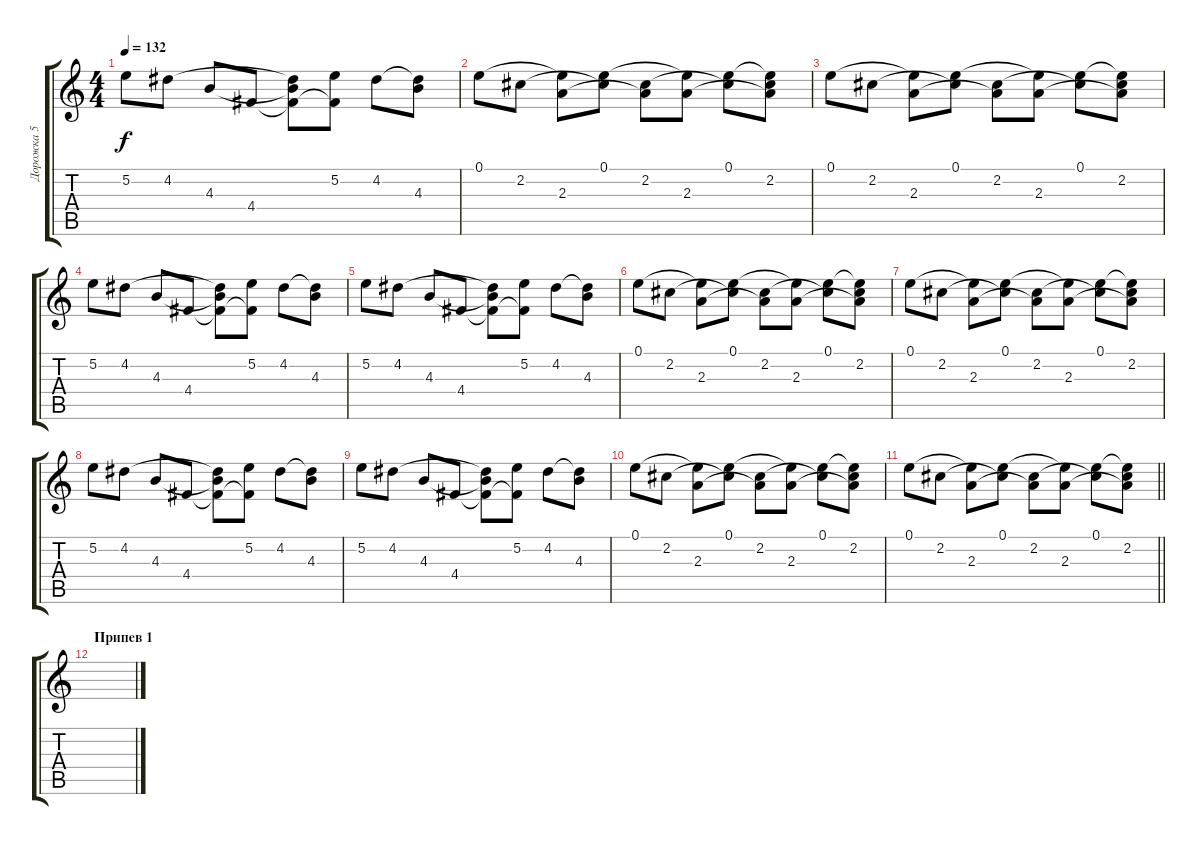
\track ("Дорожка 5" "Дорожка 5") {instrument electricguitarclean}
\staff {score tabs}
\tuning (E4 B3 G3 D3 A2 E2) {hide}
\ts (4 4)
\tempo 132
\clef g2
\ks c
5.2.8{dy f} 4.2.8 4.3.8 4.4.8 (4.2{t} 4.3{t} 4.4{t}).8 (5.2 4.4{t}).8 4.2.8 (4.2{t} 4.3).8 |
0.1.8 2.2.8 (0.1{t} 2.3).8 (0.1 2.2{t}).8 (2.2 2.3{t}).8 (0.1{t} 2.3).8 (0.1 2.2{t}).8 (0.1{t} 2.2 2.3{t}).8 |
0.1.8 2.2.8 (0.1{t} 2.3).8 (0.1 2.2{t}).8 (2.2 2.3{t}).8 (0.1{t} 2.3).8 (0.1 2.2{t}).8 (0.1{t} 2.2 2.3{t}).8 |
5.2.8 4.2.8 4.3.8 4.4.8 (4.2{t} 4.3{t} 4.4{t}).8 (5.2 4.4{t}).8 4.2.8 (4.2{t} 4.3).8 |
5.2.8 4.2.8 4.3.8 4.4.8 (4.2{t} 4.3{t} 4.4{t}).8 (5.2 4.4{t}).8 4.2.8 (4.2{t} 4.3).8 |
0.1.8 2.2.8 (0.1{t} 2.3).8 (0.1 2.2{t}).8 (2.2 2.3{t}).8 (0.1{t} 2.3).8 (0.1 2.2{t}).8 (0.1{t} 2.2 2.3{t}).8 |
0.1.8 2.2.8 (0.1{t} 2.3).8 (0.1 2.2{t}).8 (2.2 2.3{t}).8 (0.1{t} 2.3).8 (0.1 2.2{t}).8 (0.1{t} 2.2 2.3{t}).8 |
5.2.8 4.2.8 4.3.8 4.4.8 (4.2{t} 4.3{t} 4.4{t}).8 (5.2 4.4{t}).8 4.2.8 (4.2{t} 4.3).8 |
5.2.8 4.2.8 4.3.8 4.4.8 (4.2{t} 4.3{t} 4.4{t}).8 (5.2 4.4{t}).8 4.2.8 (4.2{t} 4.3).8 |
0.1.8 2.2.8 (0.1{t} 2.3).8 (0.1 2.2{t}).8 (2.2 2.3{t}).8 (0.1{t} 2.3).8 (0.1 2.2{t}).8 (0.1{t} 2.2 2.3{t}).8 |
\barLineRight lightlight
0.1.8 2.2.8 (0.1{t} 2.3).8 (0.1 2.2{t}).8 (2.2 2.3{t}).8 (0.1{t} 2.3).8 (0.1 2.2{t}).8 (0.1{t} 2.2 2.3{t}).8 |
\section ("" "Припев 1")
